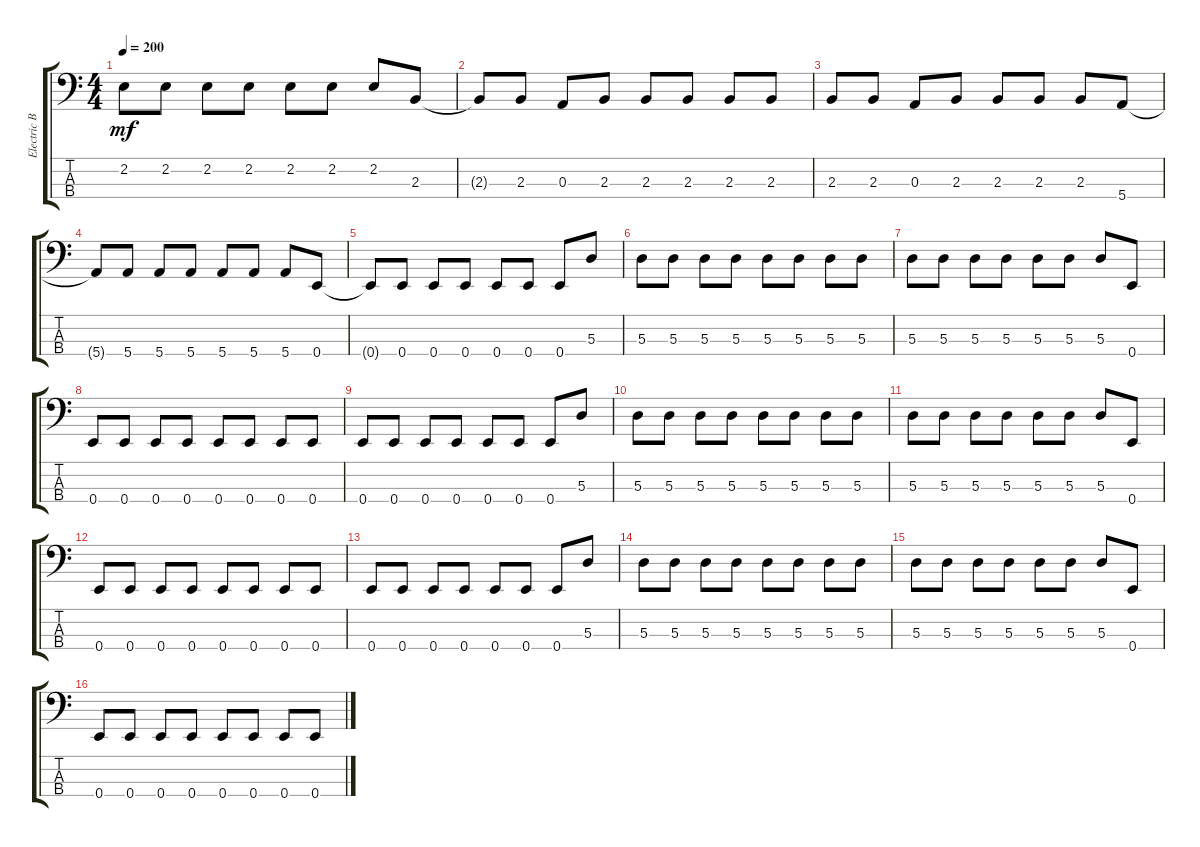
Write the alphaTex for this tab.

\track ("Electric Bass" "Electric B") {instrument electricbassfinger}
\staff {score tabs}
\tuning (G2 D2 A1 E1) {hide}
\ts (4 4)
\tempo 200
\clef f4
\ks c
2.2{t}.8{dy mf} 2.2.8 2.2.8 2.2.8 2.2.8 2.2.8 2.2.8 2.3.8 |
2.3{t}.8 2.3.8 0.3.8 2.3.8 2.3.8 2.3.8 2.3.8 2.3.8 |
2.3.8 2.3.8 0.3.8 2.3.8 2.3.8 2.3.8 2.3.8 5.4.8 |
5.4{t}.8 5.4.8 5.4.8 5.4.8 5.4.8 5.4.8 5.4.8 0.4.8 |
0.4{t}.8 0.4.8 0.4.8 0.4.8 0.4.8 0.4.8 0.4.8 5.3.8 |
5.3.8 5.3.8 5.3.8 5.3.8 5.3.8 5.3.8 5.3.8 5.3.8 |
5.3.8 5.3.8 5.3.8 5.3.8 5.3.8 5.3.8 5.3.8 0.4.8 |
0.4.8 0.4.8 0.4.8 0.4.8 0.4.8 0.4.8 0.4.8 0.4.8 |
0.4.8 0.4.8 0.4.8 0.4.8 0.4.8 0.4.8 0.4.8 5.3.8 |
5.3.8 5.3.8 5.3.8 5.3.8 5.3.8 5.3.8 5.3.8 5.3.8 |
5.3.8 5.3.8 5.3.8 5.3.8 5.3.8 5.3.8 5.3.8 0.4.8 |
0.4.8 0.4.8 0.4.8 0.4.8 0.4.8 0.4.8 0.4.8 0.4.8 |
0.4.8 0.4.8 0.4.8 0.4.8 0.4.8 0.4.8 0.4.8 5.3.8 |
5.3.8 5.3.8 5.3.8 5.3.8 5.3.8 5.3.8 5.3.8 5.3.8 |
5.3.8 5.3.8 5.3.8 5.3.8 5.3.8 5.3.8 5.3.8 0.4.8 |
0.4.8 0.4.8 0.4.8 0.4.8 0.4.8 0.4.8 0.4.8 0.4.8
